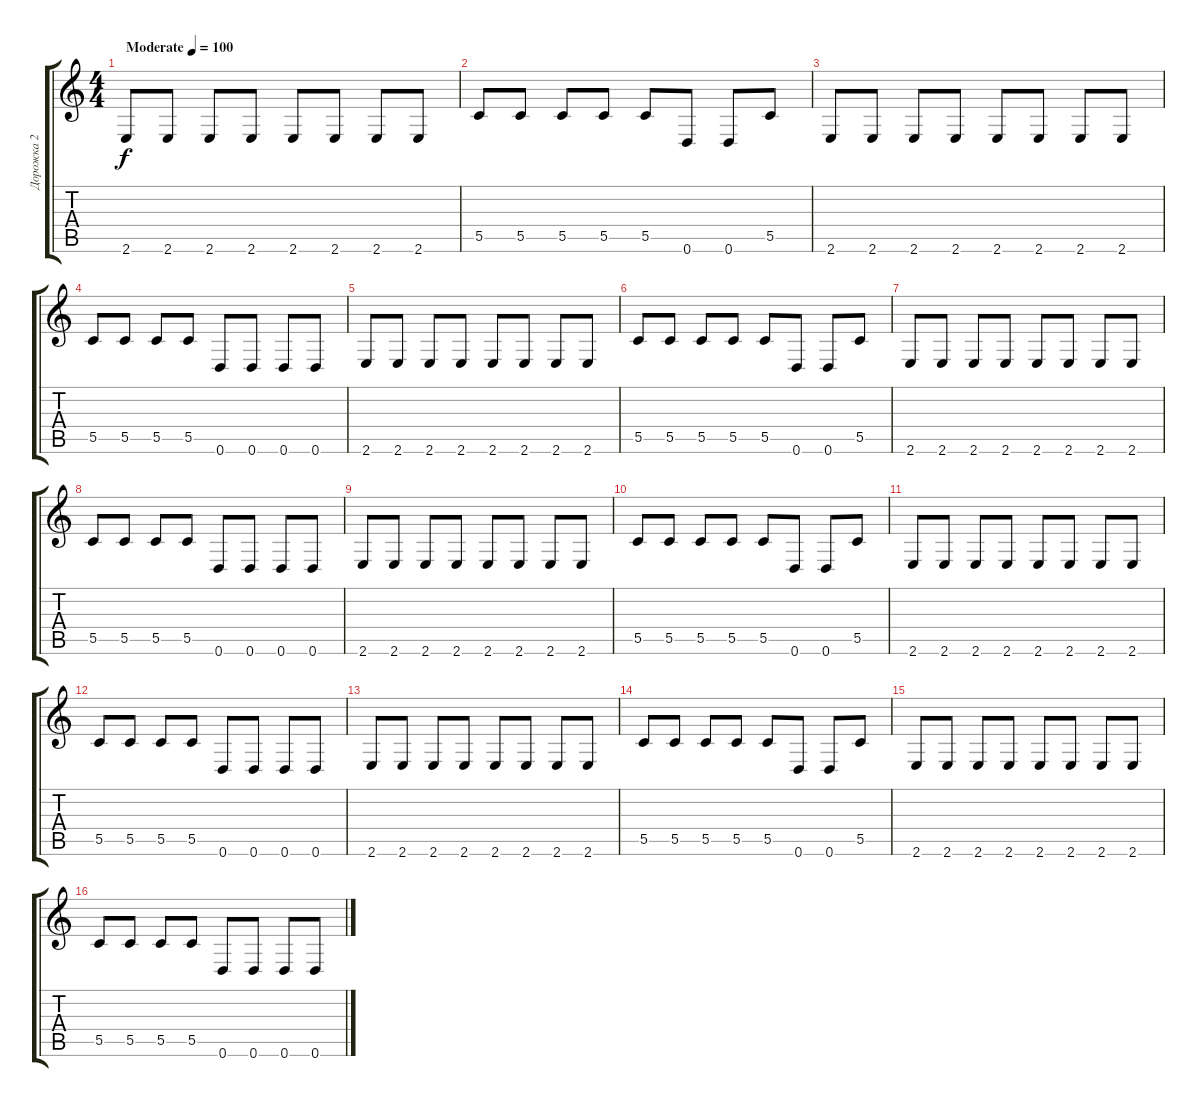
\track ("Дорожка 2" "Дорожка 2") {instrument electricbassfinger}
\staff {score tabs}
\tuning (D4 A3 F3 C3 G2 D2) {hide}
\ts (4 4)
\tempo (100 "Moderate")
\clef g2
\ks c
2.6.8{dy f instrument electricbassfinger} 2.6.8 2.6.8 2.6.8 2.6.8 2.6.8 2.6.8 2.6.8 |
5.5.8 5.5.8 5.5.8 5.5.8 5.5.8 0.6.8 0.6.8 5.5.8 |
2.6.8 2.6.8 2.6.8 2.6.8 2.6.8 2.6.8 2.6.8 2.6.8 |
5.5.8 5.5.8 5.5.8 5.5.8 0.6.8 0.6.8 0.6.8 0.6.8 |
2.6.8 2.6.8 2.6.8 2.6.8 2.6.8 2.6.8 2.6.8 2.6.8 |
5.5.8 5.5.8 5.5.8 5.5.8 5.5.8 0.6.8 0.6.8 5.5.8 |
2.6.8 2.6.8 2.6.8 2.6.8 2.6.8 2.6.8 2.6.8 2.6.8 |
5.5.8 5.5.8 5.5.8 5.5.8 0.6.8 0.6.8 0.6.8 0.6.8 |
2.6.8 2.6.8 2.6.8 2.6.8 2.6.8 2.6.8 2.6.8 2.6.8 |
5.5.8 5.5.8 5.5.8 5.5.8 5.5.8 0.6.8 0.6.8 5.5.8 |
2.6.8 2.6.8 2.6.8 2.6.8 2.6.8 2.6.8 2.6.8 2.6.8 |
5.5.8 5.5.8 5.5.8 5.5.8 0.6.8 0.6.8 0.6.8 0.6.8 |
2.6.8 2.6.8 2.6.8 2.6.8 2.6.8 2.6.8 2.6.8 2.6.8 |
5.5.8 5.5.8 5.5.8 5.5.8 5.5.8 0.6.8 0.6.8 5.5.8 |
2.6.8 2.6.8 2.6.8 2.6.8 2.6.8 2.6.8 2.6.8 2.6.8 |
5.5.8 5.5.8 5.5.8 5.5.8 0.6.8 0.6.8 0.6.8 0.6.8
